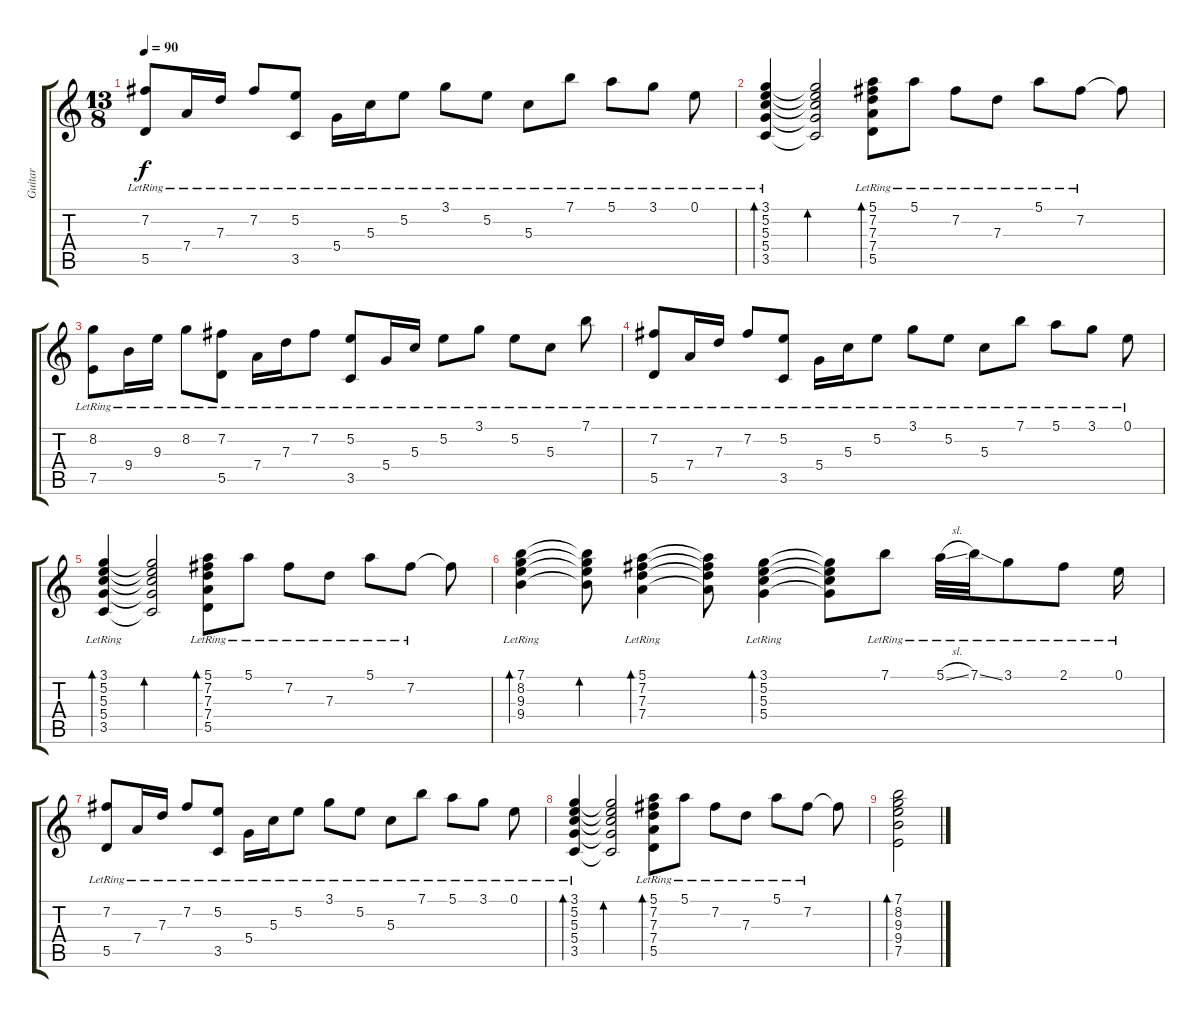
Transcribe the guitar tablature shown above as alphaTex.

\track ("Guitar" "Guitar") {instrument acousticguitarnylon}
\staff {score tabs}
\tuning (E4 B3 G3 D3 A2 E2) {hide}
\ts (13 8)
\tempo 90
\clef g2
\ks c
(7.2{lr} 5.5{lr}).8{dy f} 7.4{lr}.16 7.3{lr}.16 7.2{lr}.8 (5.2{lr} 3.5{lr}).8 5.4{lr}.16 5.3{lr}.16 5.2{lr}.8 3.1{lr}.8 5.2{lr}.8 5.3{lr}.8 7.1{lr}.8 5.1{lr}.8 3.1{lr}.8 0.1{lr}.8 |
(3.1{lr} 5.2{lr} 5.3{lr} 5.4{lr} 3.5{lr}).4{bd 240} (3.1{t} 5.2{t} 5.3{t} 5.4{t} 3.5{t}).2{bd 240} (5.1{lr} 7.2{lr} 7.3{lr} 7.4{lr} 5.5{lr}).8{bd 240} 5.1{lr}.8 7.2{lr}.8 7.3{lr}.8 5.1{lr}.8 7.2{lr}.8 7.2{t}.8 |
(8.2{lr} 7.5{lr}).8 9.4{lr}.16 9.3{lr}.16 8.2{lr}.8 (7.2{lr} 5.5{lr}).8 7.4{lr}.16 7.3{lr}.16 7.2{lr}.8 (5.2{lr} 3.5{lr}).8 5.4{lr}.16 5.3{lr}.16 5.2{lr}.8 3.1{lr}.8 5.2{lr}.8 5.3{lr}.8 7.1{lr}.8 |
(7.2{lr} 5.5{lr}).8 7.4{lr}.16 7.3{lr}.16 7.2{lr}.8 (5.2{lr} 3.5{lr}).8 5.4{lr}.16 5.3{lr}.16 5.2{lr}.8 3.1{lr}.8 5.2{lr}.8 5.3{lr}.8 7.1{lr}.8 5.1{lr}.8 3.1{lr}.8 0.1{lr}.8 |
(3.1{lr} 5.2{lr} 5.3{lr} 5.4{lr} 3.5{lr}).4{bd 240} (3.1{t} 5.2{t} 5.3{t} 5.4{t} 3.5{t}).2{bd 240} (5.1{lr} 7.2{lr} 7.3{lr} 7.4{lr} 5.5{lr}).8{bd 240} 5.1{lr}.8 7.2{lr}.8 7.3{lr}.8 5.1{lr}.8 7.2{lr}.8 7.2{t}.8 |
(7.1{lr} 8.2{lr} 9.3{lr} 9.4{lr}).4{bd 480} (7.1{t} 8.2{t} 9.3{t} 9.4{t}).8{bd 480} (5.1{lr} 7.2{lr} 7.3{lr} 7.4{lr}).4{bd 480} (5.1{t} 7.2{t} 7.3{t} 7.4{t}).8 (3.1{lr} 5.2{lr} 5.3{lr} 5.4{lr}).4{bd 480} (3.1{t} 5.2{t} 5.3{t} 5.4{t}).8 7.1{lr}.8 5.1{sl lr}.32 7.1{ss lr}.32 3.1{lr}.8 2.1{lr}.8 0.1{lr}.16 |
(7.2{lr} 5.5{lr}).8 7.4{lr}.16 7.3{lr}.16 7.2{lr}.8 (5.2{lr} 3.5{lr}).8 5.4{lr}.16 5.3{lr}.16 5.2{lr}.8 3.1{lr}.8 5.2{lr}.8 5.3{lr}.8 7.1{lr}.8 5.1{lr}.8 3.1{lr}.8 0.1{lr}.8 |
(3.1{lr} 5.2{lr} 5.3{lr} 5.4{lr} 3.5{lr}).4{bd 240} (3.1{t} 5.2{t} 5.3{t} 5.4{t} 3.5{t}).2{bd 240} (5.1{lr} 7.2{lr} 7.3{lr} 7.4{lr} 5.5{lr}).8{bd 240} 5.1{lr}.8 7.2{lr}.8 7.3{lr}.8 5.1{lr}.8 7.2{lr}.8 7.2{t}.8 |
(7.1 8.2 9.3 9.4 7.5).2{bd 480}
